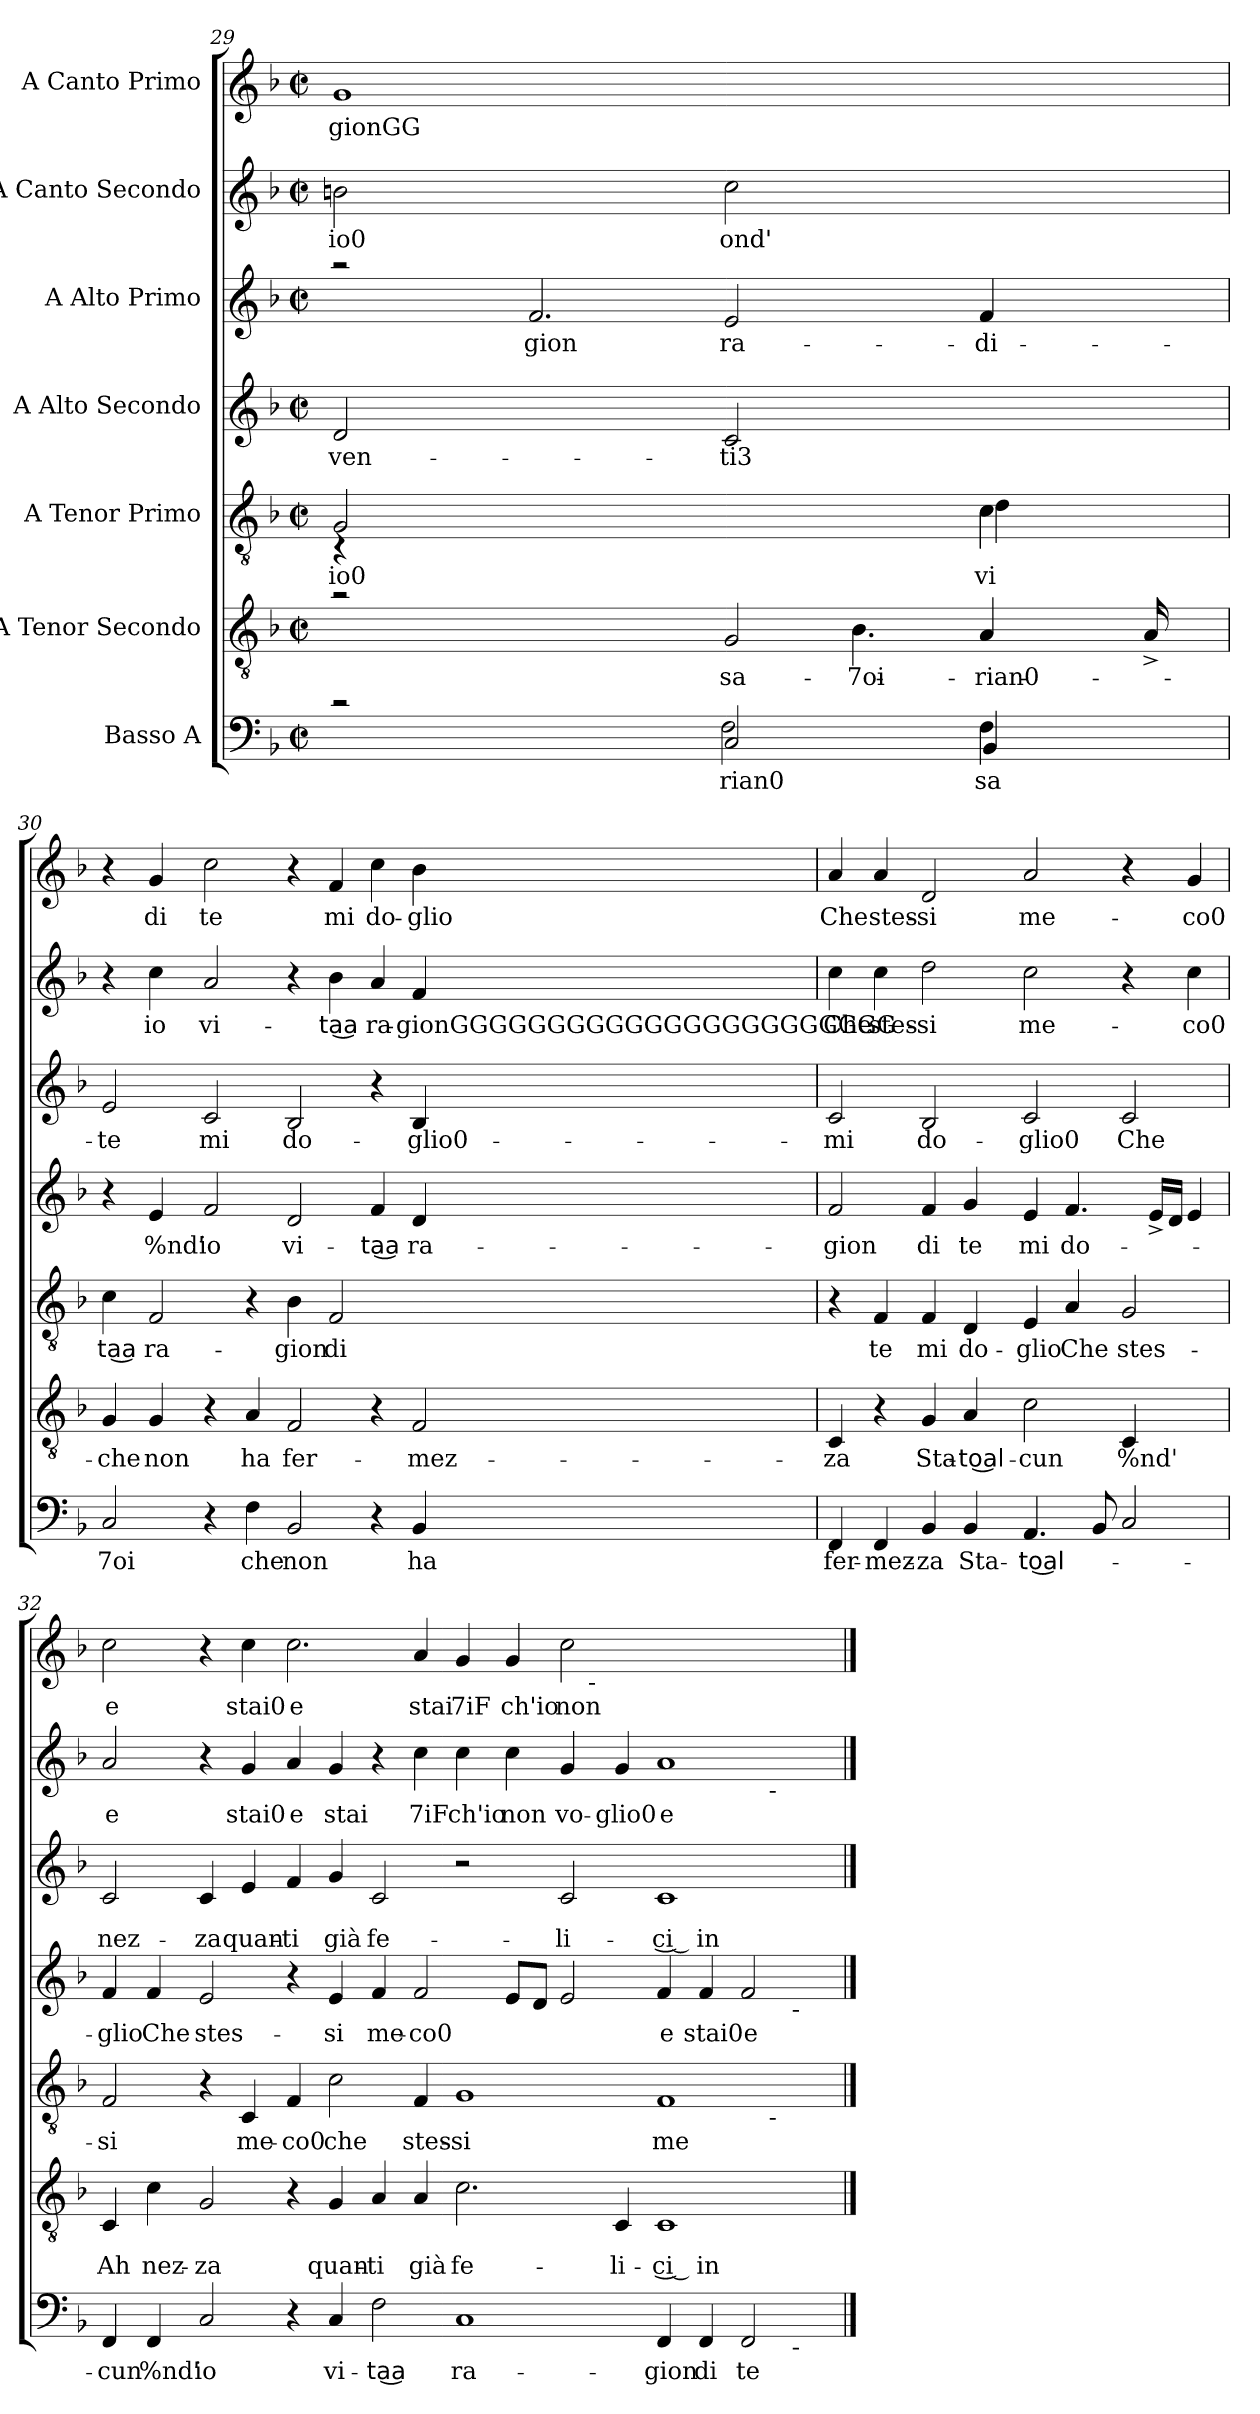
**kern	**text	**kern	**text	**text	**kern	**text	**kern	**text	**kern	**text	**text	**kern	**text	**kern	**text
*part7	*part7	*part6	*part6	*part6	*part5	*part5	*part4	*part4	*part3	*part3	*part3	*part2	*part2	*part1	*part1
*staff7	*staff7	*staff6	*staff6	*staff6	*staff5	*staff5	*staff4	*staff4	*staff3	*staff3	*staff3	*staff2	*staff2	*staff1	*staff1
*I"Basso A	*	*I"A Tenor Secondo	*	*	*I"A Tenor Primo	*	*I"A Alto Secondo	*	*I"A Alto Primo	*	*	*I"A Canto Secondo	*	*I"A Canto Primo	*
!!LO:PB:g=z
*clefF4	*	*clefGv2	*	*	*clefGv2	*	*clefG2	*	*clefG2	*	*	*clefG2	*	*clefG2	*
*k[b-]	*	*k[b-]	*	*	*k[b-]	*	*k[b-]	*	*k[b-]	*	*	*k[b-]	*	*k[b-]	*
*F:	*	*F:	*	*	*F:	*	*F:	*	*F:	*	*	*F:	*	*F:	*
*M2/2	*	*M2/2	*	*	*M2/2	*	*M2/2	*	*M2/2	*	*	*M2/2	*	*M2/2	*
*met(c|)	*	*met(c|)	*	*	*met(c|)	*	*met(c|)	*	*met(c|)	*	*	*met(c|)	*	*met(c|)	*
=29	=29	=29	=29	=29	=29	=29	=29	=29	=29	=29	=29	=29	=29	=29	=29
*^	*	*^	*	*	*	*	*	*	*	*	*	*	*	*	*
*	*^	*	*	*^	*	*	*	*	*	*	*	*	*	*	*	*	*
*	*	*^	*	*	*	*^	*	*	*	*	*	*	*	*	*	*	*	*	*
!	!	!	!	!	!	!	!	!	!	!	!	!LO:LY:b	!	!LO:LY:b	!	!	!	!	!LO:LY:b	!	!LO:LY:b
*	*	*	*	*	*	*	*	*	*	*	*^	*	*	*	*^	*	*	*	*	*	*
*	*	*	*	*	*	*	*	*	*	*	*	*^	*	*	*	*	*^	*	*	*	*	*	*
*	*	*	*	*	*	*	*	*	*	*	*	*	*^	*	*	*	*	*	*	*	*	*	*	*	*
2rc	2.ryy	2.ryy	2ryy	.	2ra	2.ryy	2ryy	2...ryy	.	.	2G/	4rC	2.ryy	2.ryy	io0	2d/	-ven-	2raa	4ryy	2.ryy	.	.	2bn\	io0	1g	-gionGG
!	!	!	!	!	!	!	!	!	!	!	!	!	!	!	!	!	!	!	!	!	!LO:LY:b	!	!	!	!	!
.	.	.	.	.	.	.	.	.	.	.	.	2ryy	.	.	.	.	.	.	2.f/	.	-gion	.	.	.	.	.
!	!	!	!	!LO:LY:b	!	!	!	!	!	!	!	!	!	!	!	!	!	!	!	!	!	!	!	!	!	!
!	!	!	!	!LO:LY:b	!	!	!	!	!LO:LY:b	!	!	!	!	!	!	!	!LO:LY:b	!	!	!	!LO:LY:b	!	!	!LO:LY:b	!	!
2C/	.	.	2F\	-rian0	2G/	.	8ryy	.	sa-	.	2ryy	.	.	.	.	2c/	-ti3	2e/	.	.	ra-	.	2cc\	ond'	.	.
!	!	!	!	!	!	!	!	!	!LO:LY:b	!	!	!	!	!	!	!	!	!	!	!	!	!	!	!	!	!
.	.	.	.	.	.	.	4.B-\	.	7oi	.	.	.	.	.	.	.	.	.	.	.	.	.	.	.	.	.
!	!	!	!	!LO:LY:b	!	!	!	!	!	!	!	!	!	!	!	!	!	!	!	!	!	!	!	!	!	!
!	!	!	!	!LO:LY:b:rj	!	!	!	!	!LO:LY:b	!	!	!	!	!	!LO:LY:b	!	!	!	!	!	!	!	!	!	!	!
!	!	!	!	!	!	!	!	!	!	!	!	!	!	!	!LO:LY:b	!	!	!	!	!	!	!	!	!	!	!
!	!	!	!	!	!	!	!	!	!	!	!	!	!	!	!LO:LY:b:rj	!	!	!	!	!	!LO:LY:b	!	!	!	!	!
.	4F\	4BB-/	.	sa-	.	4A/	.	.	-rian0	.	.	4c\	4c\	4d\	vi-	.	.	.	.	4f/	di	.	.	.	.	.
.	.	.	.	.	.	.	.	16A^</	.	.	.	.	.	.	.	.	.	.	.	.	.	.	.	.	.	.
*v	*v	*v	*v	*	*	*	*	*	*	*	*v	*v	*v	*v	*	*	*	*v	*v	*v	*	*	*	*	*	*
=30	=30	=30	=30	=30	=30	=30	=30	=30	=30	=30	=30	=30	=30	=30	=30	=30	=30	=30
!	!LO:LY:b	!	!	!	!	!LO:LY:b	!	!	!LO:LY:b	!	!	!	!LO:LY:b	!	!	!	!	!
*	*	*v	*v	*v	*v	*	*	*	*	*	*	*	*	*	*	*	*	*
2C/	7oi	4G/	che	.	4c\	-ta͜a	4r	.	2e/	te	.	4r	.	4r	.
!	!	!	!LO:LY:b	!	!	!LO:LY:b	!	!LO:LY:b	!	!	!	!	!LO:LY:b	!	!LO:LY:b
.	.	4G/	non	.	2F/	ra-	4e/	%nd'	.	.	.	4cc\	io	4g/	di
!	!	!	!	!	!	!	!	!LO:LY:b	!	!LO:LY:b	!	!	!LO:LY:b	!	!LO:LY:b
4r	.	4r	.	.	.	.	2f/	io	2c/	mi	.	2a/	vi-	2cc\	te
!	!LO:LY:b	!	!LO:LY:b	!	!	!	!	!	!	!	!	!	!	!	!
4F\	che	4A/	ha	.	4r	.	.	.	.	.	.	.	.	.	.
!	!LO:LY:b	!	!LO:LY:b	!	!	!LO:LY:b	!	!LO:LY:b	!	!LO:LY:b	!	!	!	!	!
2BB-/	non	2F/	fer-	.	4B-\	-gion	2d/	vi-	2B-/	do-	.	4r	.	4r	.
!	!	!	!	!	!	!LO:LY:b	!	!	!	!	!	!	!LO:LY:b	!	!LO:LY:b
.	.	.	.	.	2F/	di	.	.	.	.	.	4b-\	-ta͜a	4f/	mi
!	!	!	!	!	!	!	!	!LO:LY:b	!	!	!	!	!LO:LY:b	!	!LO:LY:b
4r	.	4r	.	.	.	.	4f/	-ta͜a	4r	.	.	4a/	ra-	4cc\	do-
!	!LO:LY:b	!	!LO:LY:b	!	!	!	!	!LO:LY:b	!	!LO:LY:b	!	!	!LO:LY:b	!	!LO:LY:b
4BB-/	ha	2F/	-mez-	.	2ryy	.	4d/	ra-	4B-/	-glio0-	.	4f/	-gionGGGGGGGGGGGGGGGGGGGGGGG	4b-\	-glio
4ryy	.	.	.	.	.	.	4ryy	.	4ryy	.	.	4ryy	.	4ryy	.
=31	=31	=31	=31	=31	=31	=31	=31	=31	=31	=31	=31	=31	=31	=31	=31
!	!LO:LY:b	!	!LO:LY:b	!	!	!	!	!LO:LY:b	!	!LO:LY:b	!	!	!LO:LY:b	!	!LO:LY:b
4FF/	fer-	4C/	-za	.	4r	.	2f/	-gion	2c/	-mi	.	4cc\	Che	4a/	Che
!	!LO:LY:b	!	!	!	!	!LO:LY:b	!	!	!	!	!	!	!LO:LY:b	!	!LO:LY:b
4FF/	-mez-	4r	.	.	4F/	te	.	.	.	.	.	4cc\	stes-	4a/	stes-
!	!LO:LY:b	!	!LO:LY:b	!	!	!LO:LY:b	!	!LO:LY:b	!	!LO:LY:b	!	!	!LO:LY:b	!	!LO:LY:b
4BB-/	-za	4G/	Sta-	.	4F/	mi	4f/	di	2B-/	do-	.	2dd\	-si	2d/	-si
!	!LO:LY:b	!	!LO:LY:b	!	!	!LO:LY:b	!	!LO:LY:b	!	!	!	!	!	!	!
4BB-/	Sta-	4A/	-to͜al-	.	4D/	do-	4g/	te	.	.	.	.	.	.	.
!	!LO:LY:b	!	!LO:LY:b	!	!	!LO:LY:b	!	!LO:LY:b	!	!LO:LY:b	!	!	!LO:LY:b	!	!LO:LY:b
4.AA/	-to͜al-	2c\	-cun	.	4E/	-glio	4e/	mi	2c/	-glio0	.	2cc\	me-	2a/	me-
!	!	!	!	!	!	!LO:LY:b	!	!LO:LY:b	!	!	!	!	!	!	!
.	.	.	.	.	4A/	Che	4.f/	do-	.	.	.	.	.	.	.
8BB-/	.	.	.	.	.	.	.	.	.	.	.	.	.	.	.
!	!	!	!LO:LY:b	!	!	!LO:LY:b	!	!	!	!LO:LY:b	!	!	!	!	!
2C/	.	4C/	%nd'	.	2G/	stes-	.	.	2c/	Che	.	4r	.	4r	.
.	.	.	.	.	.	.	16e^</LL	.	.	.	.	.	.	.	.
.	.	.	.	.	.	.	16d/JJ	.	.	.	.	.	.	.	.
!	!	!	!	!	!	!	!	!	!	!	!	!	!LO:LY:b	!	!LO:LY:b
.	.	4ryy	.	.	.	.	4e/	.	.	.	.	4cc\	-co0	4g/	-co0
!!LO:LB:g=z
=32	=32	=32	=32	=32	=32	=32	=32	=32	=32	=32	=32	=32	=32	=32	=32
!	!LO:LY:b	!	!	!LO:LY:b	!	!LO:LY:b	!	!LO:LY:b	!	!	!LO:LY:b	!	!LO:LY:b	!	!LO:LY:b
*^	*	*	*	*	*^	*	*^	*	*	*	*	*^	*	*^	*
4FF/	1ryy	-cun	4C/	.	Ah	2F/	1ryy	-si	4f/	1ryy	-glio	2c/	.	nez-	2a/	1ryy	e	2cc\	1ryy	e
!	!	!LO:LY:b	!	!	!LO:LY:b	!	!	!	!	!	!LO:LY:b	!	!	!	!	!	!	!	!	!
4FF/	.	%nd'	4c\	.	nez-	.	.	.	4f/	.	Che	.	.	.	.	.	.	.	.	.
!	!	!LO:LY:b	!	!	!LO:LY:b	!	!	!	!	!	!LO:LY:b	!	!	!LO:LY:b	!	!	!	!	!	!
2C/	.	io	2G/	.	-za	4r	.	.	2e/	.	stes-	4c/	.	-za	4r	.	.	4r	.	.
!	!	!	!	!	!	!	!	!LO:LY:b	!	!	!	!	!	!LO:LY:b	!	!	!LO:LY:b	!	!	!LO:LY:b
.	.	.	.	.	.	4C/	.	me-	.	.	.	4e/	.	quan-	4g/	.	stai0	4cc\	.	stai0
!	!	!	!	!	!	!	!	!LO:LY:b	!	!	!	!	!	!LO:LY:b	!	!	!LO:LY:b	!	!	!LO:LY:b
4r	1ryy	.	4r	.	.	4F/	1ryy	-co0	4r	1ryy	.	4f/	.	-ti	4a/	1ryy	e	2.cc\	1ryy	e
!	!	!LO:LY:b	!	!	!LO:LY:b	!	!	!LO:LY:b	!	!	!LO:LY:b	!	!	!LO:LY:b	!	!	!LO:LY:b	!	!	!
4C/	.	vi-	4G/	.	quan-	2c\	.	che	4e/	.	-si	4g/	.	già	4g/	.	stai	.	.	.
!	!	!LO:LY:b	!	!	!LO:LY:b	!	!	!	!	!	!LO:LY:b	!	!	!LO:LY:b	!	!	!	!	!	!
2F\	.	-ta͜a	4A/	.	-ti	.	.	.	4f/	.	me-	2c/	.	fe-	4r	.	.	.	.	.
!	!	!	!	!	!LO:LY:b	!	!	!LO:LY:b	!	!	!LO:LY:b	!	!	!	!	!	!LO:LY:b	!	!	!LO:LY:b
.	.	.	4A/	.	già	4F/	.	stes-	2f/	.	-co0	.	.	.	4cc\	.	7iF	4a/	.	stai
!	!	!LO:LY:b	!	!	!LO:LY:b	!	!	!LO:LY:b	!	!	!	!	!	!	!	!	!LO:LY:b	!	!	!LO:LY:b
1C	1ryy	ra-	2.c\	.	fe-	1G	1ryy	-si	.	1ryy	.	2r	.	.	4cc\	1ryy	ch'io	4g/	2ryy	7iF
!	!	!	!	!	!	!	!	!	!	!	!	!	!	!	!	!	!LO:LY:b	!	!	!LO:LY:b
.	.	.	.	.	.	.	.	.	8e/L	.	.	.	.	.	4cc\	.	non	4g/	.	ch'io
.	.	.	.	.	.	.	.	.	8d/J	.	.	.	.	.	.	.	.	.	.	.
!	!	!	!	!	!	!	!	!	!	!	!	!	!	!LO:LY:b	!	!	!LO:LY:b	!	!	!LO:LY:b
.	.	.	.	.	.	.	.	.	2e/	.	.	2c/	.	-li-	4g/	.	vo-	2cc\	8ryy	non
!	!	!	!	!	!	!	!	!	!	!	!	!	!	!	!	!	!	!	!LO:TX:b:t=-	!
.	.	.	.	.	.	.	.	.	.	.	.	.	.	.	.	.	.	.	1ryy	.
!	!	!	!	!	!LO:LY:b	!	!	!	!	!	!	!	!	!	!	!	!LO:LY:b	!	!	!
.	.	.	4C/	.	-li-	.	.	.	.	.	.	.	.	.	4g/	.	-glio0	.	.	.
!	!	!LO:LY:b	!	!	!LO:LY:b	!	!	!LO:LY:b	!	!	!LO:LY:b	!	!	!LO:LY:b	!	!	!LO:LY:b	!	!	!
4FF/	2ryy	-gion	1C	.	-c͜i in	1F	2ryy	me-	4f/	2ryy	e	1c	.	-c͜i in	1a	2ryy	e	1ryy	.	.
!	!	!LO:LY:b	!	!	!	!	!	!	!	!	!LO:LY:b	!	!	!	!	!	!	!	!	!
4FF/	.	di	.	.	.	.	.	.	4f/	.	stai0	.	.	.	.	.	.	.	.	.
!	!	!LO:LY:b	!	!	!	!	!	!	!	!	!LO:LY:b	!	!	!	!	!	!	!	!	!
2FF/	8..ryy	te	.	.	.	.	8ryy	.	2f/	8..ryy	e	.	.	.	.	8ryy	.	.	.	.
!	!	!	!	!	!	!	!	!	!	!	!	!	!	!	!	!LO:TX:b:t=-	!	!	!	!
!	!	!	!	!	!	!	!LO:TX:b:t=-	!	!	!	!	!	!	!	!	!	!	!	!	!
.	.	.	.	.	.	.	4.ryy	.	.	.	.	.	.	.	.	4.ryy	.	.	4.ryy	.
!	!	!	!	!	!	!	!	!	!	!LO:TX:b:t=-	!	!	!	!	!	!	!	!	!	!
!	!LO:TX:b:t=-	!	!	!	!	!	!	!	!	!	!	!	!	!	!	!	!	!	!	!
.	4ryy	.	.	.	.	.	.	.	.	4ryy	.	.	.	.	.	.	.	.	.	.
.	32ryy	.	.	.	.	.	.	.	.	32ryy	.	.	.	.	.	.	.	.	.	.
*	*	*	*	*	*	*v	*v	*	*	*	*	*	*	*	*v	*v	*	*v	*v	*
*v	*v	*	*	*	*	*	*	*v	*v	*	*	*	*	*	*	*	*
==	==	==	==	==	==	==	==	==	==	==	==	==	==	==	==
*-	*-	*-	*-	*-	*-	*-	*-	*-	*-	*-	*-	*-	*-	*-	*-
